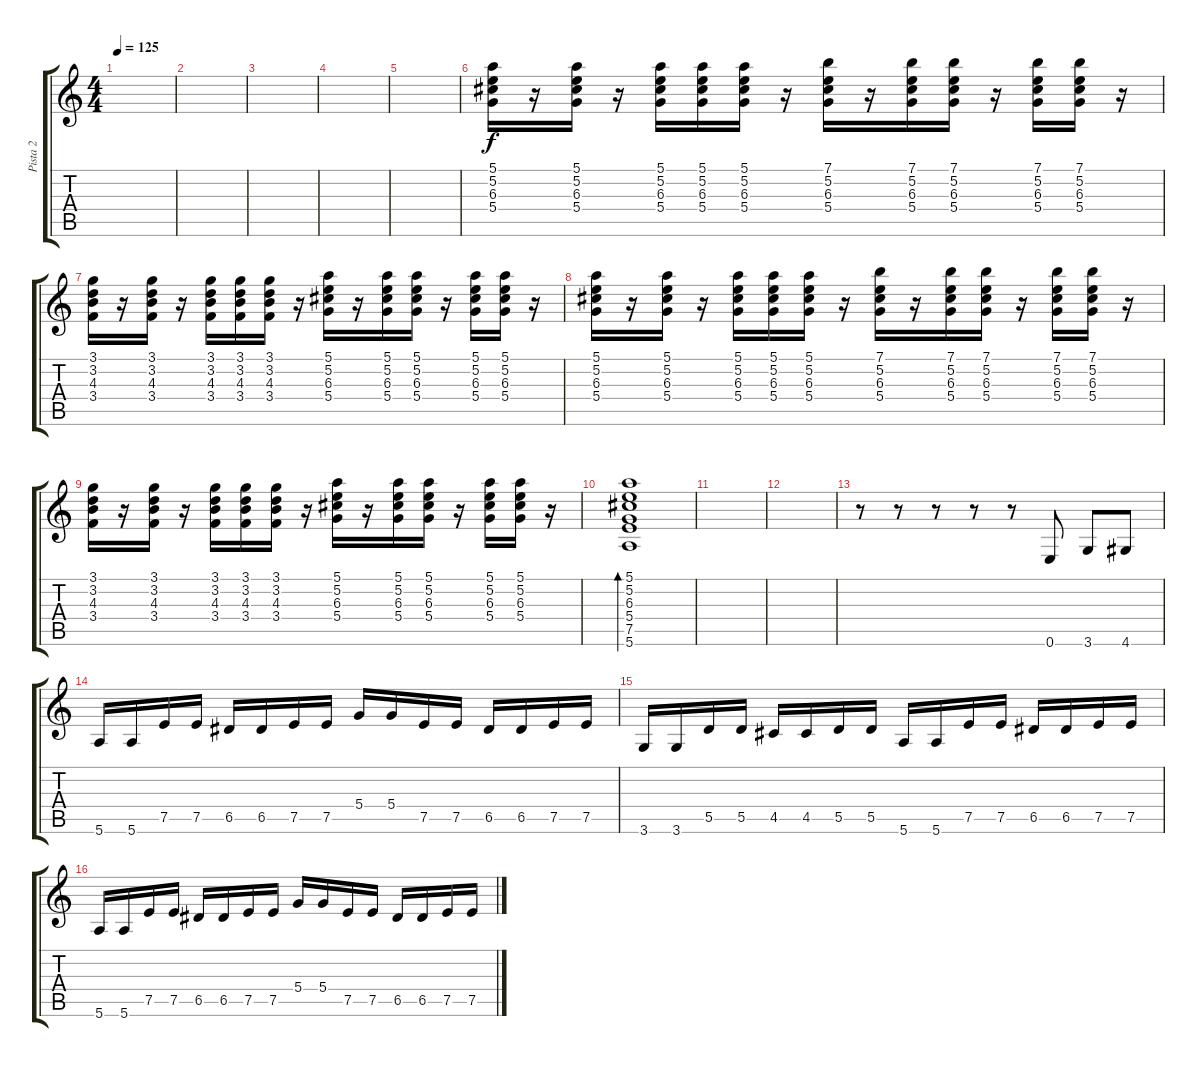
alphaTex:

\track ("Pista 2" "Pista 2") {instrument electricguitarjazz}
\staff {score tabs}
\tuning (E4 B3 G3 D3 A2 E2) {hide}
\ts (4 4)
\tempo 125
\clef g2
\ks c
|
|
|
|
|
(5.1 5.2 6.3 5.4).16 r.16 (5.1 5.2 6.3 5.4).16 r.16 (5.1 5.2 6.3 5.4).16 (5.1 5.2 6.3 5.4).16 (5.1 5.2 6.3 5.4).16 r.16 (7.1 5.2 6.3 5.4).16 r.16 (7.1 5.2 6.3 5.4).16 (7.1 5.2 6.3 5.4).16 r.16 (7.1 5.2 6.3 5.4).16 (7.1 5.2 6.3 5.4).16 r.16 |
(3.1 3.2 4.3 3.4).16 r.16 (3.1 3.2 4.3 3.4).16 r.16 (3.1 3.2 4.3 3.4).16 (3.1 3.2 4.3 3.4).16 (3.1 3.2 4.3 3.4).16 r.16 (5.1 5.2 6.3 5.4).16 r.16 (5.1 5.2 6.3 5.4).16 (5.1 5.2 6.3 5.4).16 r.16 (5.1 5.2 6.3 5.4).16 (5.1 5.2 6.3 5.4).16 r.16 |
(5.1 5.2 6.3 5.4).16 r.16 (5.1 5.2 6.3 5.4).16 r.16 (5.1 5.2 6.3 5.4).16 (5.1 5.2 6.3 5.4).16 (5.1 5.2 6.3 5.4).16 r.16 (7.1 5.2 6.3 5.4).16 r.16 (7.1 5.2 6.3 5.4).16 (7.1 5.2 6.3 5.4).16 r.16 (7.1 5.2 6.3 5.4).16 (7.1 5.2 6.3 5.4).16 r.16 |
(3.1 3.2 4.3 3.4).16 r.16 (3.1 3.2 4.3 3.4).16 r.16 (3.1 3.2 4.3 3.4).16 (3.1 3.2 4.3 3.4).16 (3.1 3.2 4.3 3.4).16 r.16 (5.1 5.2 6.3 5.4).16 r.16 (5.1 5.2 6.3 5.4).16 (5.1 5.2 6.3 5.4).16 r.16 (5.1 5.2 6.3 5.4).16 (5.1 5.2 6.3 5.4).16 r.16 |
(5.1 5.2 6.3 5.4 7.5 5.6).1{bd 120} |
|
|
r.8 r.8 r.8 r.8 r.8 0.6.8 3.6.8 4.6.8 |
5.6.16 5.6.16 7.5.16 7.5.16 6.5.16 6.5.16 7.5.16 7.5.16 5.4.16 5.4.16 7.5.16 7.5.16 6.5.16 6.5.16 7.5.16 7.5.16 |
3.6.16 3.6.16 5.5.16 5.5.16 4.5.16 4.5.16 5.5.16 5.5.16 5.6.16 5.6.16 7.5.16 7.5.16 6.5.16 6.5.16 7.5.16 7.5.16 |
5.6.16 5.6.16 7.5.16 7.5.16 6.5.16 6.5.16 7.5.16 7.5.16 5.4.16 5.4.16 7.5.16 7.5.16 6.5.16 6.5.16 7.5.16 7.5.16
